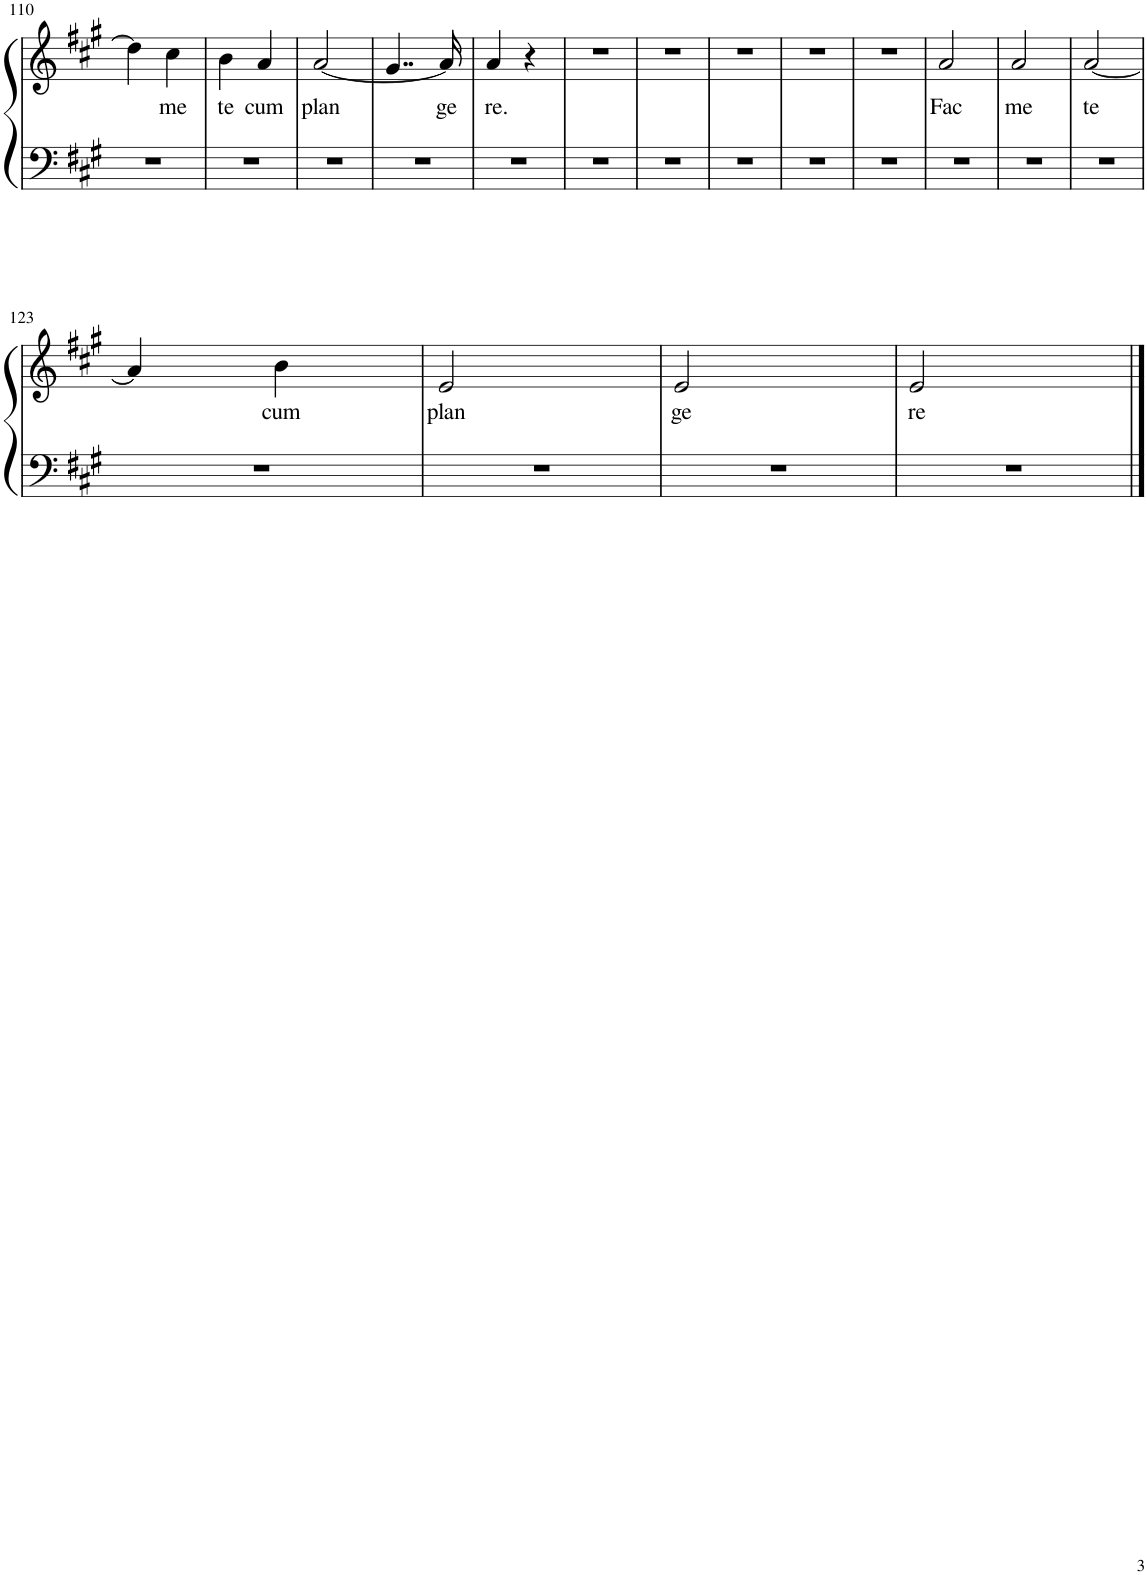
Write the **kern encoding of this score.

**kern	**kern	**text
*part1	*part1	*part1
*staff2	*staff1	*staff1
*I"Piano	*	*
*I'Pno.	*	*
!!LO:PB:g=z
*clefF4	*clefG2	*
*k[f#c#g#]	*k[f#c#g#]	*
*M2/4	*M2/4	*
=110	=110	=110
2r	4dd\]	.
!	!	!LO:LY:b
.	4cc#\	me
=111	=111	=111
!	!	!LO:LY:b
2r	4b\	te
!	!	!LO:LY:b
.	4a/	cum
=112	=112	=112
!	!	!LO:LY:b
2r	[2a/	plan
=113	=113	=113
2r	4..g#/	.
!	!	!LO:LY:b
.	16a/]	ge
=114	=114	=114
!	!	!LO:LY:b
2r	4a/	re.
.	4r	.
=115	=115	=115
2r	2r	.
=116	=116	=116
2r	2r	.
=117	=117	=117
2r	2r	.
=118	=118	=118
2r	2r	.
=119	=119	=119
2r	2r	.
=120	=120	=120
!	!	!LO:LY:b
2r	2a/	Fac
=121	=121	=121
!	!	!LO:LY:b
2r	2a/	me
=122	=122	=122
!	!	!LO:LY:b
2r	[2a/	te
!!LO:LB:g=z
=123	=123	=123
2r	4a/]	.
!	!	!LO:LY:b
.	4b\	cum
=124	=124	=124
!	!	!LO:LY:b
2r	2e/	plan
=125	=125	=125
!	!	!LO:LY:b
2r	2e/	ge
=126	=126	=126
!	!	!LO:LY:b
2r	2e/	re
==	==	==
*-	*-	*-
